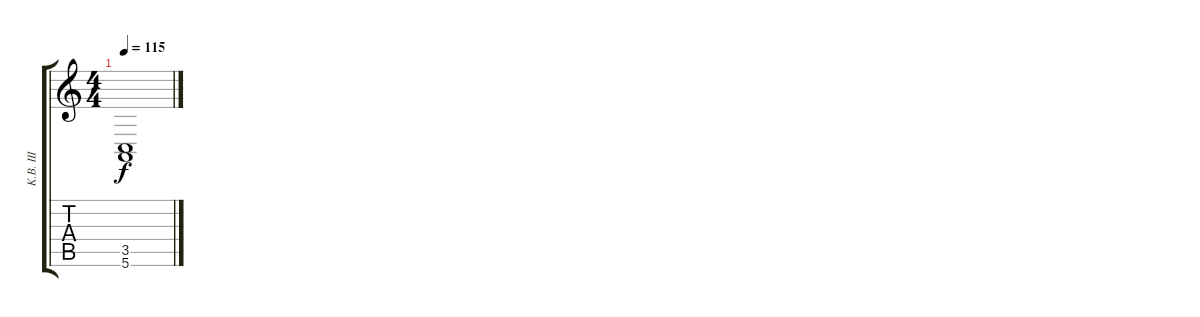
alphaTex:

\track ("K.B. III" "K.B. III") {instrument pad5bowed}
\staff {score tabs}
\tuning (E4 B3 G3 D3 A2 E2) {hide}
\ts (4 4)
\tempo 115
\clef g2
\ks c
(3.5{t} 5.6{t}).1{dy f}
